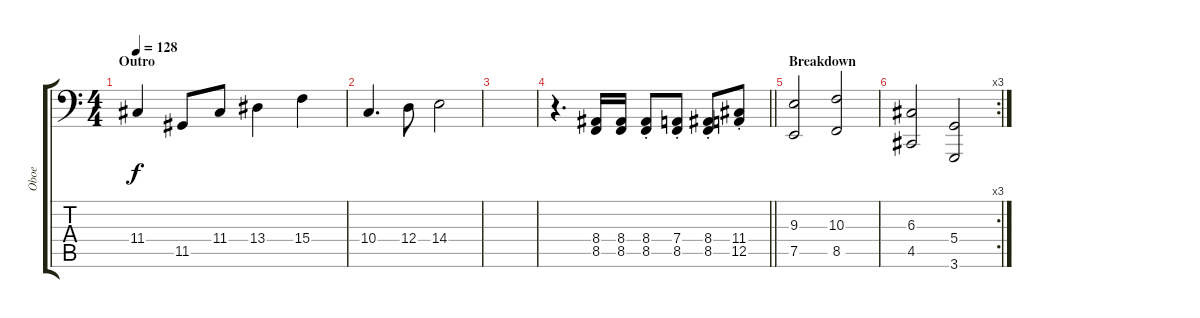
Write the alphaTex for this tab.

\track ("Oboe" "Oboe") {instrument oboe}
\staff {score tabs}
\tuning (E3 B2 G2 D2 A1 E1) {hide}
\ts (4 4)
\section ("" "Outro")
\tempo 128
\clef f4
\ks c
11.4.4{dy f} 11.5.8 11.4.8 13.4.4 15.4.4 |
10.4.4{d} 12.4.8 14.4.2 |
|
\barLineRight lightlight
r.4{d} (8.4 8.5).16 (8.4 8.5).16 (8.4{st} 8.5{st}).8 (7.4{st} 8.5{st}).8 (8.4{st} 8.5{st}).8 (11.4{st} 12.5{st}).8 |
\section ("" "Breakdown")
(9.3 7.5).2 (10.3 8.5).2 |
\rc 3
(6.3 4.5).2 (5.4 3.6).2
